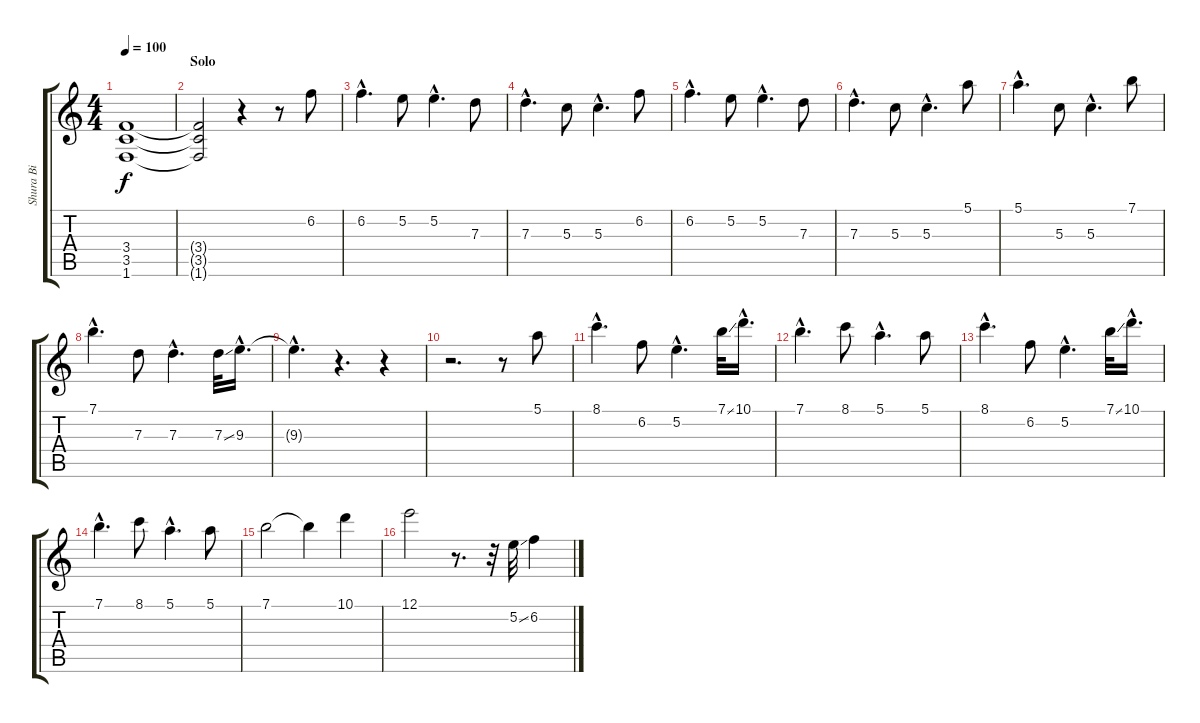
\track ("Shura Bi" "Shura Bi") {instrument electricguitarjazz}
\staff {score tabs}
\tuning (E4 B3 G3 D3 A2 E2) {hide}
\ts (4 4)
\tempo 100
\clef g2
\ks c
(3.4 3.5 1.6).1{dy f} |
\section ("" "Solo")
(3.4{t} 3.5{t} 1.6{t}).2 r.4 r.8 6.2.8 |
6.2{hac}.4{d} 5.2.8 5.2{hac}.4{d} 7.3.8 |
7.3{hac}.4{d} 5.3.8 5.3{hac}.4{d} 6.2.8 |
6.2{hac}.4{d} 5.2.8 5.2{hac}.4{d} 7.3.8 |
7.3{hac}.4{d} 5.3.8 5.3{hac}.4{d} 5.1.8 |
5.1{hac}.4{d} 5.3.8 5.3{hac}.4{d} 7.1.8 |
7.1{hac}.4{d} 7.3.8 7.3{hac}.4{d} 7.3{ss}.32 9.3{hac}.16{d} |
9.3{hac t}.4{d} r.4{d} r.4 |
r.2{d} r.8 5.1.8 |
8.1{hac}.4{d} 6.2.8 5.2{hac}.4{d} 7.1{ss}.32 10.1{hac}.16{d} |
7.1{hac}.4{d} 8.1.8 5.1{hac}.4{d} 5.1.8 |
8.1{hac}.4{d} 6.2.8 5.2{hac}.4{d} 7.1{ss}.32 10.1{hac}.16{d} |
7.1{hac}.4{d} 8.1.8 5.1{hac}.4{d} 5.1.8 |
7.1.2 7.1{t}.4 10.1.4 |
12.1.2 r.8{d} r.32 5.2{ss}.32 6.2.4
